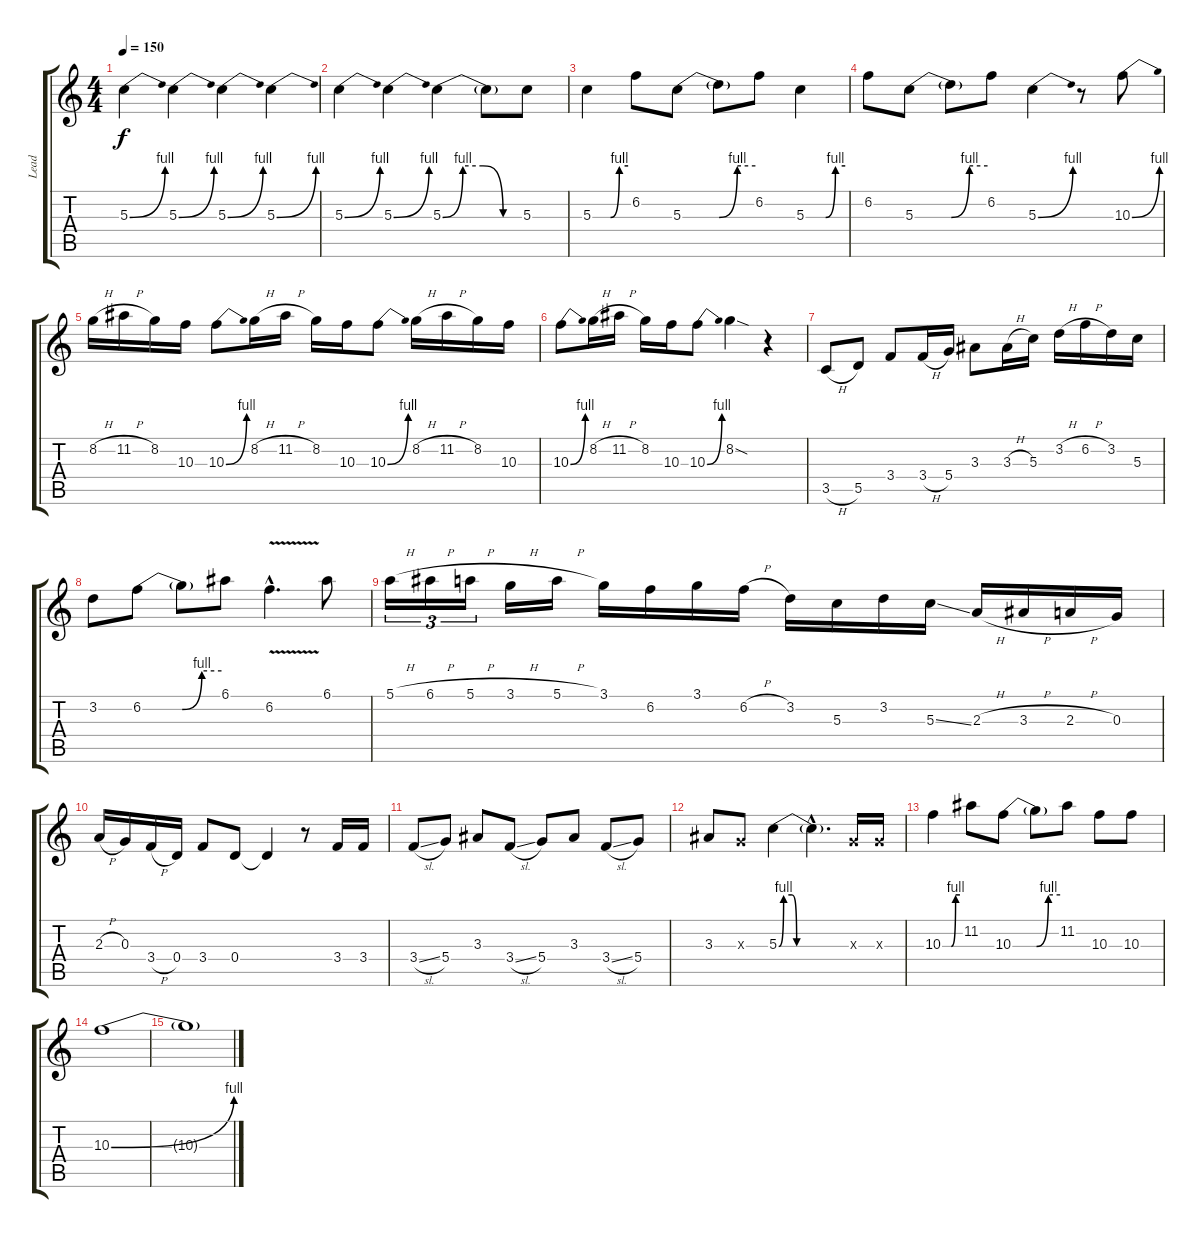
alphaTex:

\track ("Lead" "Lead") {instrument overdrivenguitar}
\staff {score tabs}
\tuning (E4 B3 G3 D3 A2 E2) {hide}
\ts (4 4)
\tempo 150
\clef g2
\ks c
5.3{be (bend 0 0 60 4)}.4{dy f} 5.3{be (bend 0 0 60 4)}.4 5.3{be (bend 0 0 60 4)}.4 5.3{be (bend 0 0 60 4)}.4 |
5.3{be (bend 0 0 60 4)}.4 5.3{be (bend 0 0 60 4)}.4 5.3{be (custom 0 0 15 4 30 4 45 0 60 0)}.4 5.3{t}.8 5.3.8 |
5.3{be (custom 0 0 30 0 45 4 60 4)}.4 6.2.8 5.3{be (custom 0 0 30 0 45 4 60 4)}.8 5.3{t}.8 6.2.8 5.3{be (custom 0 0 30 0 45 4 60 4)}.4 |
6.2.8 5.3{be (custom 0 0 30 0 45 4 60 4)}.8 5.3{t}.8 6.2.8 5.3{be (bend 0 0 60 4)}.4 r.8 10.3{be (bend 0 0 60 4)}.8 |
8.2{h}.16 11.2{h}.16 8.2.16 10.3.16 10.3{be (bend 0 0 60 4)}.8 8.2{h}.16 11.2{h}.16 8.2.16 10.3.16 10.3{be (bend 0 0 60 4)}.8 8.2{h}.16 11.2{h}.16 8.2.16 10.3.16 |
10.3{be (bend 0 0 60 4)}.8 8.2{h}.16 11.2{h}.16 8.2.16 10.3.16 10.3{be (bend 0 0 60 4)}.8 8.2{sod}.4 r.4 |
3.5{h}.8 5.5.8 3.4.8 3.4{h}.16 5.4.16 3.3.8 3.3{h}.16 5.3.16 3.2{h}.16 6.2{h}.16 3.2.16 5.3.16 |
3.2.8 6.2{be (custom 0 0 30 0 45 4 60 4)}.8 6.2{t}.8 6.1.8 6.2{v hac}.4{d} 6.1.8 |
5.1{h}.16{tu (3 2)} 6.1{h}.16{tu (3 2)} 5.1{h}.16{tu (3 2)} 3.1{h}.16 5.1{h}.16 3.1.16 6.2.16 3.1.16 6.2{h}.16 3.2.16 5.3.16 3.2.16 5.3{ss}.16 2.3{h}.16 3.3{h}.16 2.3{h}.16 0.3.16 |
2.3{h}.16 0.3.16 3.4{h}.16 0.4.16 3.4.8 0.4.8 0.4{t}.4 r.8 3.4.16 3.4.16 |
3.4{sl}.8 5.4.8 3.3.8 3.4{sl}.8 5.4.8 3.3.8 3.4{sl}.8 5.4.8 |
3.3.8 0.3{x}.8 5.3{be (custom 0 0 4 4 11 4 15 0 60 0)}.4 5.3{hac t}.4{d} 0.3{x}.16 0.3{x}.16 |
10.3{be (custom 0 0 30 0 45 4 60 4)}.4 11.2.8 10.3{be (custom 0 0 30 0 45 4 60 4)}.8 10.3{t}.8 11.2.8 10.3.8 10.3.8 |
10.3{be (bend 0 0 60 4)}.1 |
10.3{t}.1
